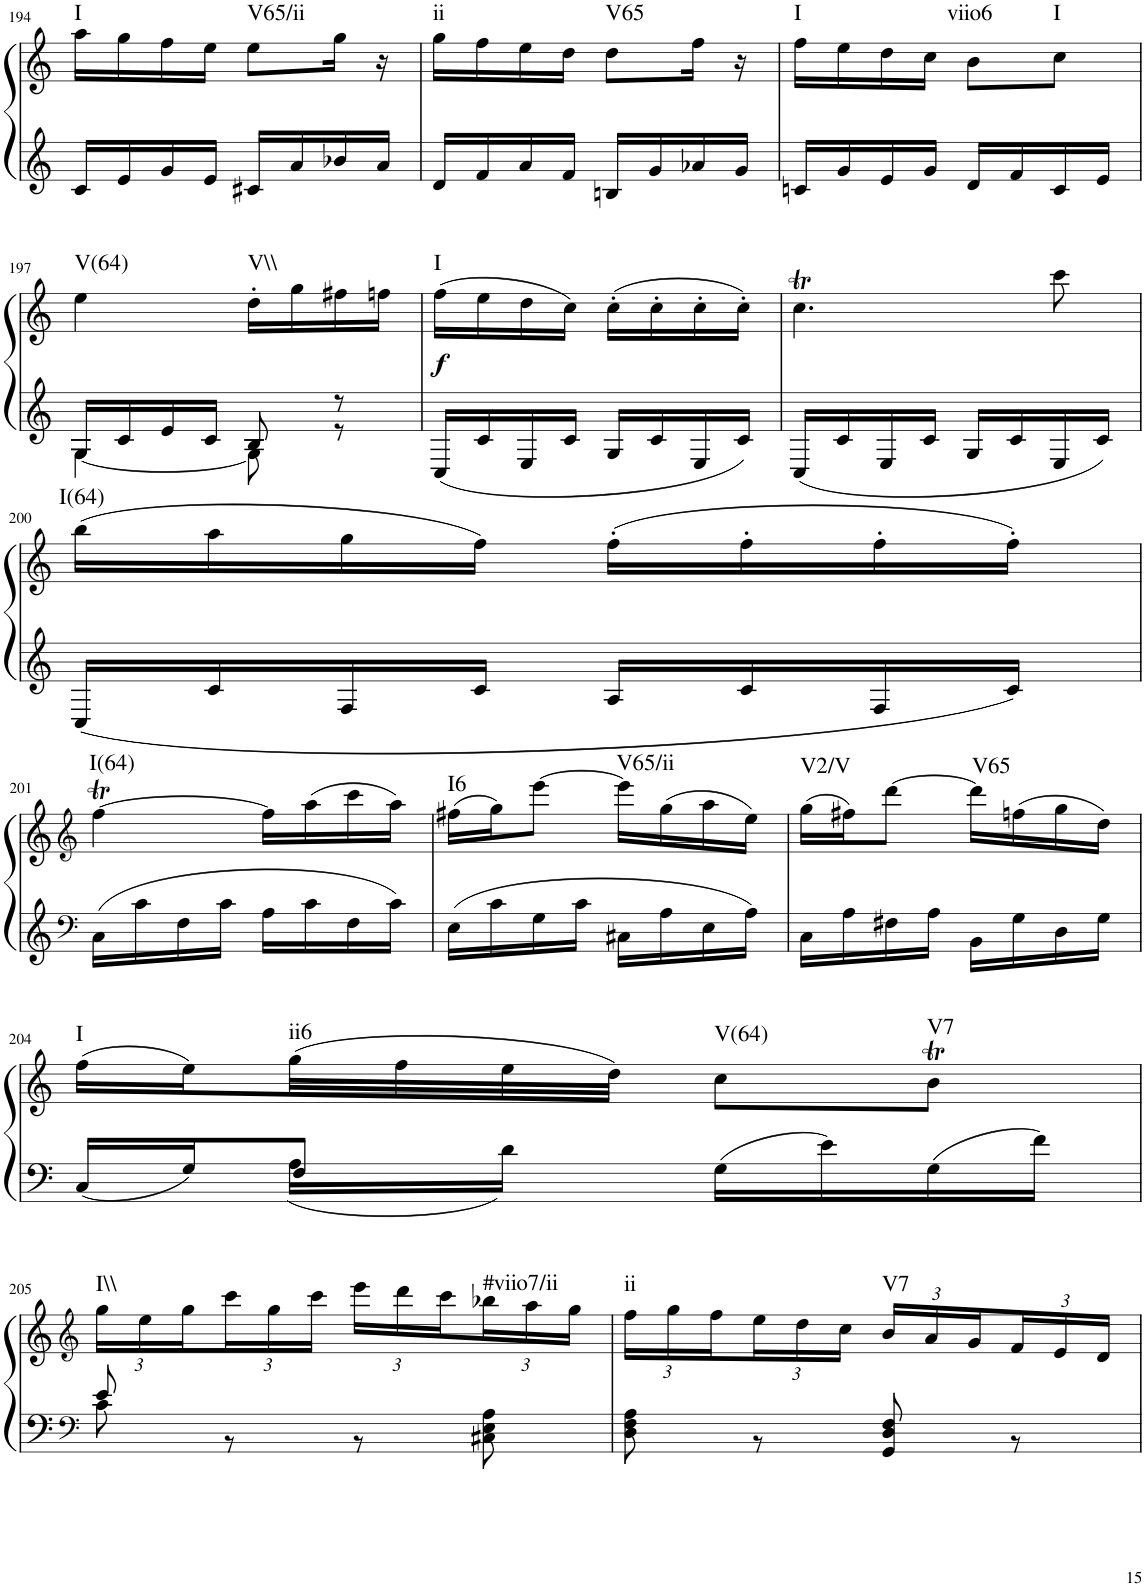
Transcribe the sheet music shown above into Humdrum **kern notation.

**kern	**kern	**dynam	**harte
*part1	*part1	*part1	*part1
*staff2	*staff1	*staff1/2	*
*I"Klavier linke Hand	*	*	*
!!LO:PB:g=z
*clefG2	*clefG2	*	*
*k[]	*k[]	*	*
*M2/4	*M2/4	*	*
=194	=194	=194	=194
!	!	!	!LO:H:kt=I
16c/LL	16aa\LL	.	N
16e/	16gg\	.	.
16g/	16ff\	.	.
16e/JJ	16ee\JJ	.	.
!	!	!	!LO:H:kt=V65/ii
16c#X/LL	8ee\L	.	N
16a/	.	.	.
16b-X/	16gg\Jk	.	.
16a/JJ	16r	.	.
=195	=195	=195	=195
!	!	!	!LO:H:kt=ii
16d/LL	16gg\LL	.	N
16f/	16ff\	.	.
16a/	16ee\	.	.
16f/JJ	16dd\JJ	.	.
!	!	!	!LO:H:kt=V65
16Bn/LL	8dd\L	.	N
16g/	.	.	.
16a-X/	16ff\Jk	.	.
16g/JJ	16r	.	.
=196	=196	=196	=196
!	!	!	!LO:H:kt=I
16cn/LL	16ff\LL	.	N
16g/	16ee\	.	.
16e/	16dd\	.	.
16g/JJ	16cc\JJ	.	.
!	!	!	!LO:H:kt=viio6
16d/LL	8b\L	.	N
16f/	.	.	.
!	!	!	!LO:H:kt=I
16c/	8cc\J	.	N
16e/JJ	.	.	.
!!LO:LB:g=z
=197	=197	=197	=197
*^	*	*	*
!	!	!	!	!LO:H:kt=V(64)
16G/LL	[4G\	4ee\	.	N
16c/	.	.	.	.
16e/	.	.	.	.
16c/JJ	.	.	.	.
!	!	!	!	!LO:H:kt=V\\
8B/	8G\]	16dd'\LL	.	N
.	.	16gg\	.	.
8r	8r	16ff#X\	.	.
.	.	16ffn\JJ	.	.
*v	*v	*	*	*
=198	=198	=198	=198
!	!	!LO:DY:b	!LO:H:kt=I
16C/LL	(16ff\LL	f	N
16c/	16ee\	.	.
16E/	16dd\	.	.
16c/JJ	16cc\JJ)	.	.
16G/LL	(16cc'\LL	.	.
16c/	16cc'\	.	.
16E/	16cc'\	.	.
16c/JJ	16cc'\JJ)	.	.
=199	=199	=199	=199
16C/LL	4.ccT\	.	.
16c/	.	.	.
16E/	.	.	.
16c/JJ	.	.	.
16G/LL	.	.	.
16c/	.	.	.
16E/	8ccc\	.	.
16c/JJ	.	.	.
!!LO:LB:g=z
=200	=200	=200	=200
!	!	!	!LO:H:kt=I(64)
16C/LL	(16bb\LL	.	N
16c/	16aa\	.	.
16F/	16gg\	.	.
16c/JJ	16ff\JJ)	.	.
16A/LL	(16ff'\LL	.	.
16c/	16ff'\	.	.
16F/	16ff'\	.	.
16c/JJ	16ff'\JJ)	.	.
!!LO:LB:g=z
=201	=201	=201	=201
*clefF4	*clefG2	*	*
!	!	!	!LO:H:kt=I(64)
16C\LL	[4ffT\	.	N
16c\	.	.	.
16F\	.	.	.
16c\JJ	.	.	.
16A\LL	16ff\LL]	.	.
16c\	(16aa\	.	.
16F\	16ccc\	.	.
16c\JJ	16aa\JJ)	.	.
=202	=202	=202	=202
!	!	!	!LO:H:kt=I6
16E\LL	(16ff#X\LL	.	N
16c\	16gg\J)	.	.
16G\	[8eee\J	.	.
16c\JJ	.	.	.
!	!	!	!LO:H:kt=V65/ii
16C#X\LL	16eee\LL]	.	N
16A\	(16gg\	.	.
16E\	16aa\	.	.
16A\JJ	16ee\JJ)	.	.
=203	=203	=203	=203
!	!	!	!LO:H:kt=V2/V
16C\LL	(16gg\LL	.	N
16A\	16ff#X\J)	.	.
16F#X\	[8ddd\J	.	.
16A\JJ	.	.	.
!	!	!	!LO:H:kt=V65
16BB\LL	16ddd\LL]	.	N
16G\	(16ffn\	.	.
16D\	16gg\	.	.
16G\JJ	16dd\JJ)	.	.
!!LO:LB:g=z
=204	=204	=204	=204
*^	*	*	*
!	!	!	!	!LO:H:kt=I
16C/LL	8ryy	(16ff\LL	.	N
16G/J	.	16ee\)	.	.
!	!	!	!	!LO:H:kt=ii6
8F/J	16A\LL	(32gg\L	.	N
.	.	32ff\	.	.
.	16d\JJ	32ee\	.	.
.	.	32dd\JJJ)	.	.
!	!	!	!	!LO:H:kt=V(64)
16G\LL	4ryy	8cc\L	.	N
16e\	.	.	.	.
!	!	!	!	!LO:H:kt=V7
16G\	.	8bt\J	.	N
16f\JJ	.	.	.	.
!!LO:LB:g=z
=205	=205	=205	=205	=205
*clefF4	*	*clefG2	*	*
*	*	*Xbrackettup	*	*
!	!	!	!	!LO:H:kt=I\\
8e/	8c\	24gg\LL	.	N
.	.	24ee\	.	.
.	.	24gg\	.	.
8ryy	8r	24ccc\	.	.
.	.	24gg\	.	.
.	.	24ccc\JJ	.	.
4ryy	8r	24eee\LL	.	.
.	.	24ddd\	.	.
.	.	24ccc\	.	.
!	!	!	!	!LO:H:kt=#viio7/ii
.	8C#X\ 8E\ 8A\	24bb-X\	.	N
.	.	24aa\	.	.
.	.	24gg\JJ	.	.
=206	=206	=206	=206	=206
!	!	!	!	!LO:H:kt=ii
4ryy	8D\ 8F\ 8A\	24ff\LL	.	N
.	.	24gg\	.	.
.	.	24ff\	.	.
.	8r	24ee\	.	.
.	.	24dd\	.	.
.	.	24cc\JJ	.	.
!	!	!	!	!LO:H:kt=V7
4ryy	8GG/ 8D/ 8F/	24b/LL	.	N
.	.	24a/	.	.
.	.	24g/	.	.
.	8r	24f/	.	.
.	.	24e/	.	.
.	.	24d/JJ	.	.
*v	*v	*	*	*
=	=	=	=
*-	*-	*-	*-
